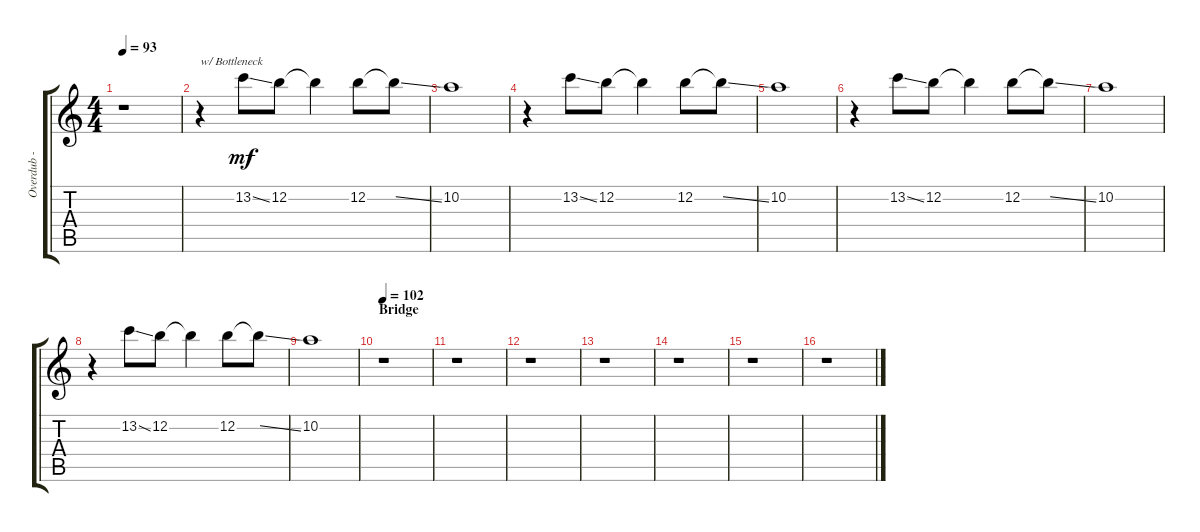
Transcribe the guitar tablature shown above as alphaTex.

\track ("Overdub - J. Page (Slide)" "Overdub - ") {instrument overdrivenguitar}
\staff {score tabs}
\tuning (E4 B3 G3 D3 A2 E2) {hide}
\ts (4 4)
\tempo 93
\clef g2
\ks c
r.1{dy mf} |
r.4{txt "w/ Bottleneck"} 13.2{ss}.8 12.2.8 12.2{t}.4 12.2.8 12.2{ss t}.8 |
10.2.1 |
r.4 13.2{ss}.8 12.2.8 12.2{t}.4 12.2.8 12.2{ss t}.8 |
10.2.1 |
r.4 13.2{ss}.8 12.2.8 12.2{t}.4 12.2.8 12.2{ss t}.8 |
10.2.1 |
r.4 13.2{ss}.8 12.2.8 12.2{t}.4 12.2.8 12.2{ss t}.8 |
10.2.1 |
\section ("" "Bridge")
\tempo 102
r.1 |
r.1 |
r.1 |
r.1 |
r.1 |
r.1 |
r.1
